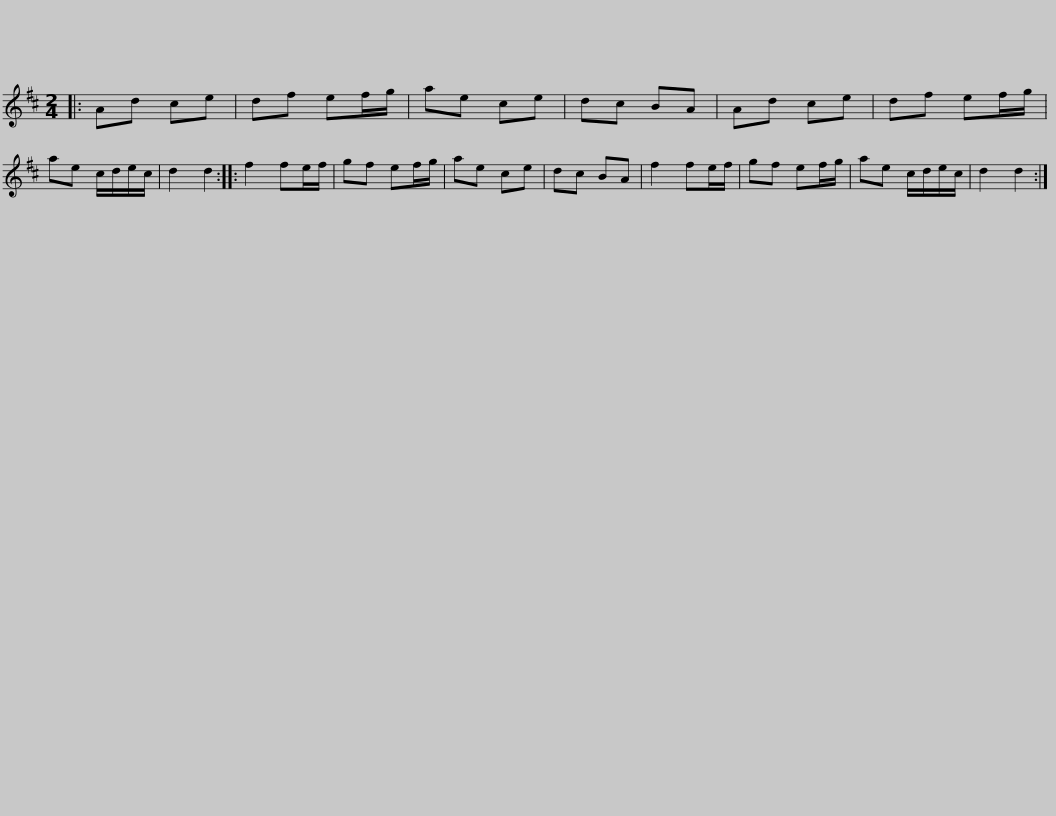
X:1
L:1/8
M:2/4
I:linebreak $
K:D
V:1 treble
V:1
|: Ad ce | df ef/g/ | ae ce | dc BA | Ad ce | %5
 df ef/g/ | ae c/d/e/c/ | d2 d2 :: f2 fe/f/ |$ gf ef/g/ | %10
 ae ce | dc BA | f2 fe/f/ | gf ef/g/ | ae c/d/e/c/ | %15
 d2 d2 :| %16
